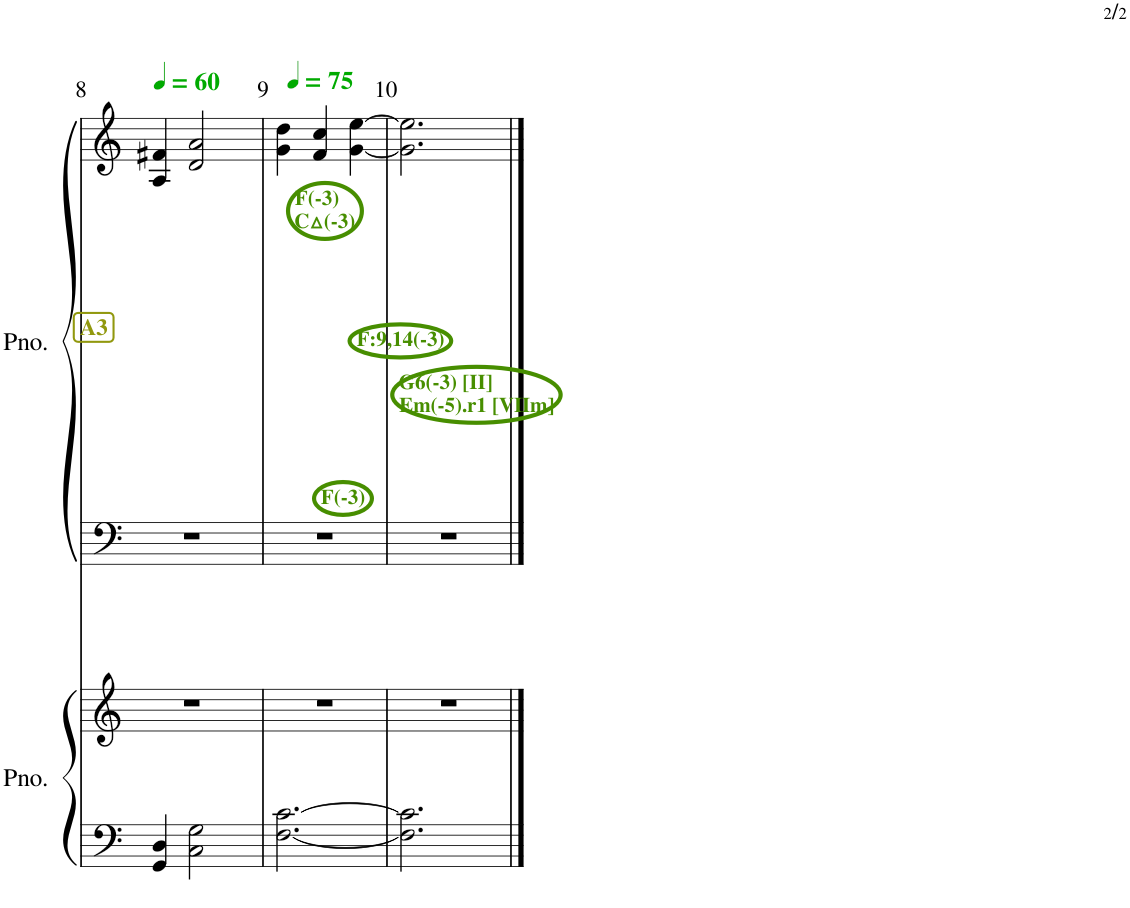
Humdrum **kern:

**kern	**kern	**kern	**kern
*part2	*part2	*part1	*part1
*staff4	*staff3	*staff2	*staff1
*I"ピアノ	*	*I"ピアノ	*
!!LO:PB:g=z
*clefF4	*clefG2	*clefF4	*clefG2
*k[]	*k[]	*k[]	*k[]
*M3/4	*M3/4	*M3/4	*M3/4
*MM60	*MM60	*MM60	*MM60
!!LO:REH:place=s1:b:B:cj:color=#91980E:fs=11:t=A3
=8	=8	=8	=8
4GG/ 4D/	2.r	2.r	4A/ 4f#X/
2C\ 2G\	.	.	2d/ 2a/
=9	=9	=9	=9
*	*	*	*MM75
[2.F\ [2.c\	2.r	2.r	4g\ 4dd\
!	!	!	!LO:TX:b:B:color=#478E00:t=F(-3)
!	!	!	!LO:TX:b:t=C△(-3)
.	.	.	4f/ 4cc/
!	!	!	!LO:TX:b:B:color=#478E00:t=F&colon;9,14(-3)
!	!	!	!LO:TX:b:B:color=#478E00:t=G6(-3) [II]
!	!	!	!LO:TX:b:t=Em(-5).r1 [Ⅶm]
.	.	.	[4g\ [4ee\
=10	=10	=10	=10
!	!	!	!LO:TX:b:B:color=#478E00:t=F(-3)
2.F\] 2.c\]	2.r	2.r	2.g\] 2.ee\]
==	==	==	==
*-	*-	*-	*-
